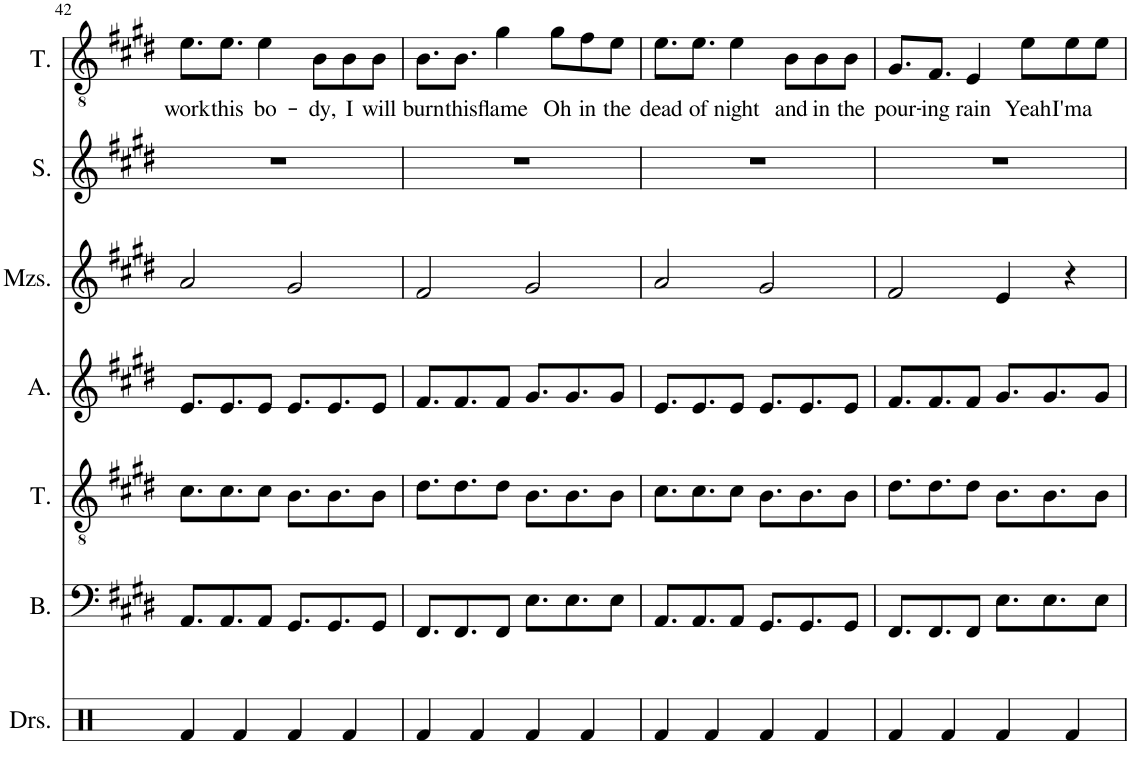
**kern	**kern	**kern	**kern	**kern	**kern	**kern	**text
*part7	*part6	*part5	*part4	*part3	*part2	*part1	*part1
*staff7	*staff6	*staff5	*staff4	*staff3	*staff2	*staff1	*staff1
*I"Drumset	*I"Bass	*I"Tenor	*I"Alto	*I"Mezzo-soprano	*I"Soprano	*I"Tenor	*
*I'Drs.	*I'B.	*I'T.	*I'A.	*I'Mzs.	*I'S.	*I'T.	*
!!LO:PB:g=z
*clefX	*clefF4	*clefGv2	*clefG2	*clefG2	*clefG2	*clefGv2	*
*k[]	*k[f#c#g#d#]	*k[f#c#g#d#]	*k[f#c#g#d#]	*k[f#c#g#d#]	*k[f#c#g#d#]	*k[f#c#g#d#]	*
*M4/4	*M4/4	*M4/4	*M4/4	*M4/4	*M4/4	*M4/4	*
=42	=42	=42	=42	=42	=42	=42	=42
!	!	!	!	!	!	!	!LO:LY:b
4Rf/	8.AA/L	8.c#\L	8.e/L	2a/	1r	8.e\L	work
!	!	!	!	!	!	!	!LO:LY:b
.	8.AA/	8.c#\	8.e/	.	.	8.e\J	this
4Rf/	.	.	.	.	.	.	.
!	!	!	!	!	!	!	!LO:LY:b
.	8AA/J	8c#\J	8e/J	.	.	4e\	bo-
4Rf/	8.GG#/L	8.B\L	8.e/L	2g#/	.	.	.
!	!	!	!	!	!	!	!LO:LY:b
.	.	.	.	.	.	8B\L	-dy,
.	8.GG#/	8.B\	8.e/	.	.	.	.
!	!	!	!	!	!	!	!LO:LY:b
4Rf/	.	.	.	.	.	8B\	I
!	!	!	!	!	!	!	!LO:LY:b
.	8GG#/J	8B\J	8e/J	.	.	8B\J	will
=43	=43	=43	=43	=43	=43	=43	=43
!	!	!	!	!	!	!	!LO:LY:b
4Rf/	8.FF#/L	8.d#\L	8.f#/L	2f#/	1r	8.B\L	burn
!	!	!	!	!	!	!	!LO:LY:b
.	8.FF#/	8.d#\	8.f#/	.	.	8.B\J	this
4Rf/	.	.	.	.	.	.	.
!	!	!	!	!	!	!	!LO:LY:b
.	8FF#/J	8d#\J	8f#/J	.	.	4g#\	flame
4Rf/	8.E\L	8.B\L	8.g#/L	2g#/	.	.	.
!	!	!	!	!	!	!	!LO:LY:b
.	.	.	.	.	.	8g#\L	Oh
.	8.E\	8.B\	8.g#/	.	.	.	.
!	!	!	!	!	!	!	!LO:LY:b
4Rf/	.	.	.	.	.	8f#\	in
!	!	!	!	!	!	!	!LO:LY:b
.	8E\J	8B\J	8g#/J	.	.	8e\J	the
=44	=44	=44	=44	=44	=44	=44	=44
!	!	!	!	!	!	!	!LO:LY:b
4Rf/	8.AA/L	8.c#\L	8.e/L	2a/	1r	8.e\L	dead
!	!	!	!	!	!	!	!LO:LY:b
.	8.AA/	8.c#\	8.e/	.	.	8.e\J	of
4Rf/	.	.	.	.	.	.	.
!	!	!	!	!	!	!	!LO:LY:b
.	8AA/J	8c#\J	8e/J	.	.	4e\	night
4Rf/	8.GG#/L	8.B\L	8.e/L	2g#/	.	.	.
!	!	!	!	!	!	!	!LO:LY:b
.	.	.	.	.	.	8B\L	and
.	8.GG#/	8.B\	8.e/	.	.	.	.
!	!	!	!	!	!	!	!LO:LY:b
4Rf/	.	.	.	.	.	8B\	in
!	!	!	!	!	!	!	!LO:LY:b
.	8GG#/J	8B\J	8e/J	.	.	8B\J	the
=45	=45	=45	=45	=45	=45	=45	=45
!	!	!	!	!	!	!	!LO:LY:b
4Rf/	8.FF#/L	8.d#\L	8.f#/L	2f#/	1r	8.G#/L	pour-
!	!	!	!	!	!	!	!LO:LY:b
.	8.FF#/	8.d#\	8.f#/	.	.	8.F#/J	-ing
4Rf/	.	.	.	.	.	.	.
!	!	!	!	!	!	!	!LO:LY:b
.	8FF#/J	8d#\J	8f#/J	.	.	4E/	rain
4Rf/	8.E\L	8.B\L	8.g#/L	4e/	.	.	.
!	!	!	!	!	!	!	!LO:LY:b
.	.	.	.	.	.	8e\L	Yeah
.	8.E\	8.B\	8.g#/	.	.	.	.
!	!	!	!	!	!	!	!LO:LY:b
4Rf/	.	.	.	4r	.	8e\	I'ma
.	8E\J	8B\J	8g#/J	.	.	8e\J	.
=	=	=	=	=	=	=	=
*-	*-	*-	*-	*-	*-	*-	*-
